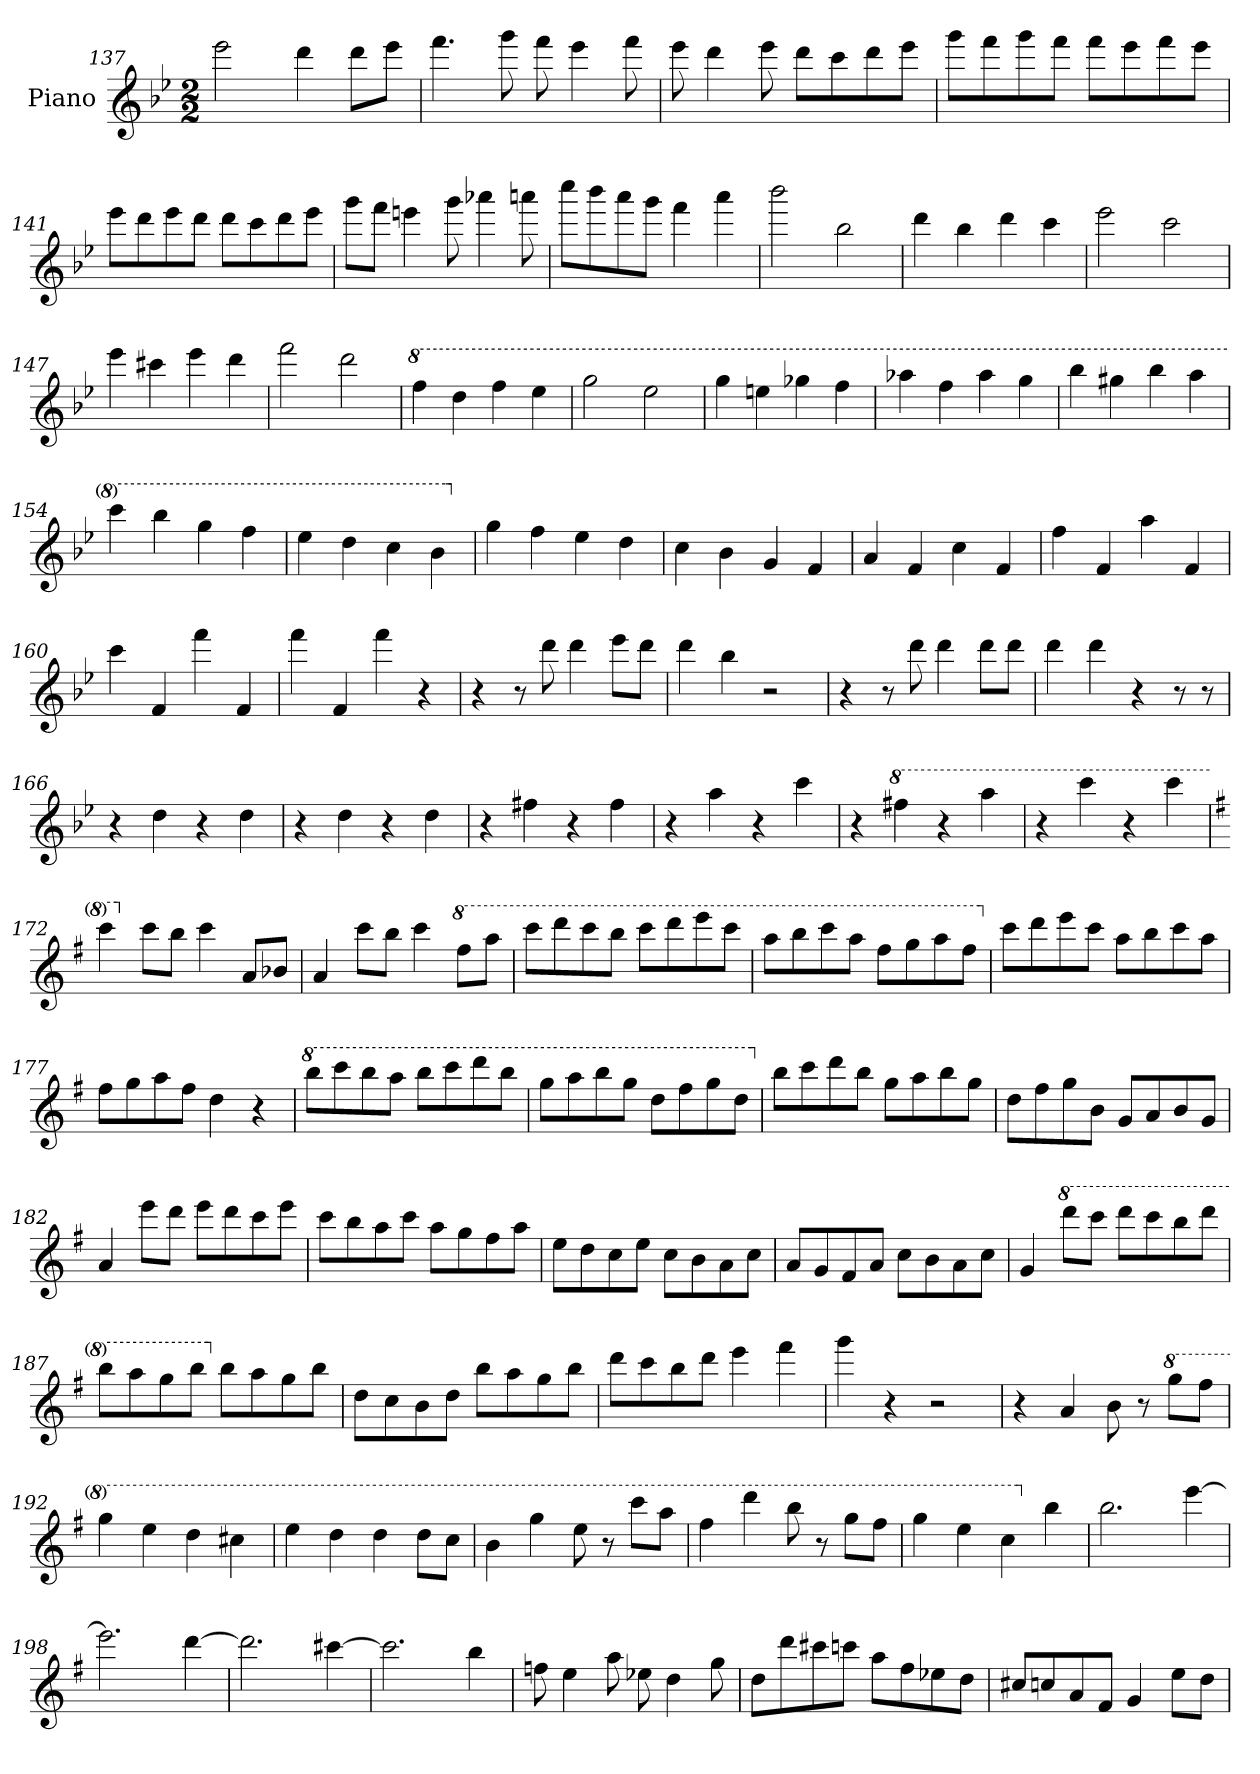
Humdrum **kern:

**kern
*part1
*staff1
*I"Piano
*I'Pno
*clefG2
*k[b-e-]
*M2/2
=137
2eee-
4ddd
8ddd\L
8eee-\J
=138
4.fff
8ggg
8fff
4eee-
8fff
=139
8eee-
4ddd
8eee-
8ddd\L
8ccc\
8ddd\
8eee-\J
=140
8ggg\L
8fff\
8ggg\
8fff\J
8fff\L
8eee-\
8fff\
8eee-\J
=141
8eee-\L
8ddd\
8eee-\
8ddd\J
8ddd\L
8ccc\
8ddd\
8eee-\J
=142
8ggg\L
8fff\J
4eeen
8ggg
4aaa-X
8aaan
=143
8cccc\L
8bbb-\
8aaa\
8ggg\J
4fff
4aaa
=144
2bbb-
2bb-
=145
4ddd
4bb-
4ddd
4ccc
=146
2eee-
2ccc
=147
4eee-
4ccc#X
4eee-
4ddd
=148
2fff
2ddd
=149
*8va
4fff
4ddd
4fff
4eee-
=150
2ggg
2eee-
=151
4ggg
4eeen
4ggg-X
4fff
=152
4aaa-X
4fff
4aaa-
4ggg
=153
4bbb-
4ggg#X
4bbb-
4aaa
=154
4cccc
4bbb-
4ggg
4fff
=155
4eee-
4ddd
4ccc
4bb-
=156
*X8va
4gg
4ff
4ee-
4dd
=157
4cc
4b-
4g
4f
=158
4a
4f
4cc
4f
=159
4ff
4f
4aa
4f
=160
4ccc
4f
4fff
4f
=161
4fff
4f
4fff
4r
=162
4r
8r
8ddd
4ddd
8eee-\L
8ddd\J
=163
4ddd
4bb-
2r
=164
4r
8r
8ddd
4ddd
8ddd\L
8ddd\J
=165
4ddd
4ddd
4r
8r
8r
=166
4r
4dd
4r
4dd
=167
4r
4dd
4r
4dd
=168
4r
4ff#X
4r
4ff#
=169
4r
4aa
4r
4ccc
=170
4r
*8va
4fff#X
4r
4aaa
=171
4r
4cccc
4r
4cccc
=172
*k[f#]
4cccc
*X8va
8ccc\L
8bb\J
4ccc
8a/L
8b-X/J
=173
4a
8ccc\L
8bb\J
4ccc
*8va
8fff#\L
8aaa\J
=174
8cccc\L
8dddd\
8cccc\
8bbb\J
8cccc\L
8dddd\
8eeee\
8cccc\J
=175
8aaa\L
8bbb\
8cccc\
8aaa\J
8fff#\L
8ggg\
8aaa\
8fff#\J
=176
*X8va
8ccc\L
8ddd\
8eee\
8ccc\J
8aa\L
8bb\
8ccc\
8aa\J
=177
8ff#\L
8gg\
8aa\
8ff#\J
4dd
4r
=178
*8va
8bbb\L
8cccc\
8bbb\
8aaa\J
8bbb\L
8cccc\
8dddd\
8bbb\J
=179
8ggg\L
8aaa\
8bbb\
8ggg\J
8ddd\L
8fff#\
8ggg\
8ddd\J
=180
*X8va
8bb\L
8ccc\
8ddd\
8bb\J
8gg\L
8aa\
8bb\
8gg\J
=181
8dd\L
8ff#\
8gg\
8b\J
8g/L
8a/
8b/
8g/J
=182
4a
8eee\L
8ddd\J
8eee\L
8ddd\
8ccc\
8eee\J
=183
8ccc\L
8bb\
8aa\
8ccc\J
8aa\L
8gg\
8ff#\
8aa\J
=184
8ee\L
8dd\
8cc\
8ee\J
8cc\L
8b\
8a\
8cc\J
=185
8a/L
8g/
8f#/
8a/J
8cc\L
8b\
8a\
8cc\J
=186
4g
*8va
8dddd\L
8cccc\J
8dddd\L
8cccc\
8bbb\
8dddd\J
=187
8bbb\L
8aaa\
8ggg\
8bbb\J
*X8va
8bb\L
8aa\
8gg\
8bb\J
=188
8dd\L
8cc\
8b\
8dd\J
8bb\L
8aa\
8gg\
8bb\J
=189
8ddd\L
8ccc\
8bb\
8ddd\J
4eee
4fff#
=190
4ggg
4r
2r
=191
4r
4a
8b
8r
*8va
8ggg\L
8fff#\J
=192
4ggg
4eee
4ddd
4ccc#X
=193
4eee
4ddd
4ddd
8ddd\L
8ccc\J
=194
4bb
4ggg
8eee
8r
8cccc\L
8aaa\J
=195
4fff#
4dddd
8bbb
8r
8ggg\L
8fff#\J
=196
4ggg
4eee
4ccc
*X8va
4bb
=197
2.bb
[4eee
=198
2.eee]
[4ddd
=199
2.ddd]
[4ccc#X
=200
2.ccc#]
4bb
=201
8ffn
4ee
8aa
8ee-X
4dd
8gg
=202
8dd\L
8ddd\
8ccc#X\
8cccn\J
8aa\L
8ff#\
8ee-X\
8dd\J
=203
8cc#X/L
8ccn/
8a/
8f#/J
4g
8ee\L
8dd\J
=
*-
